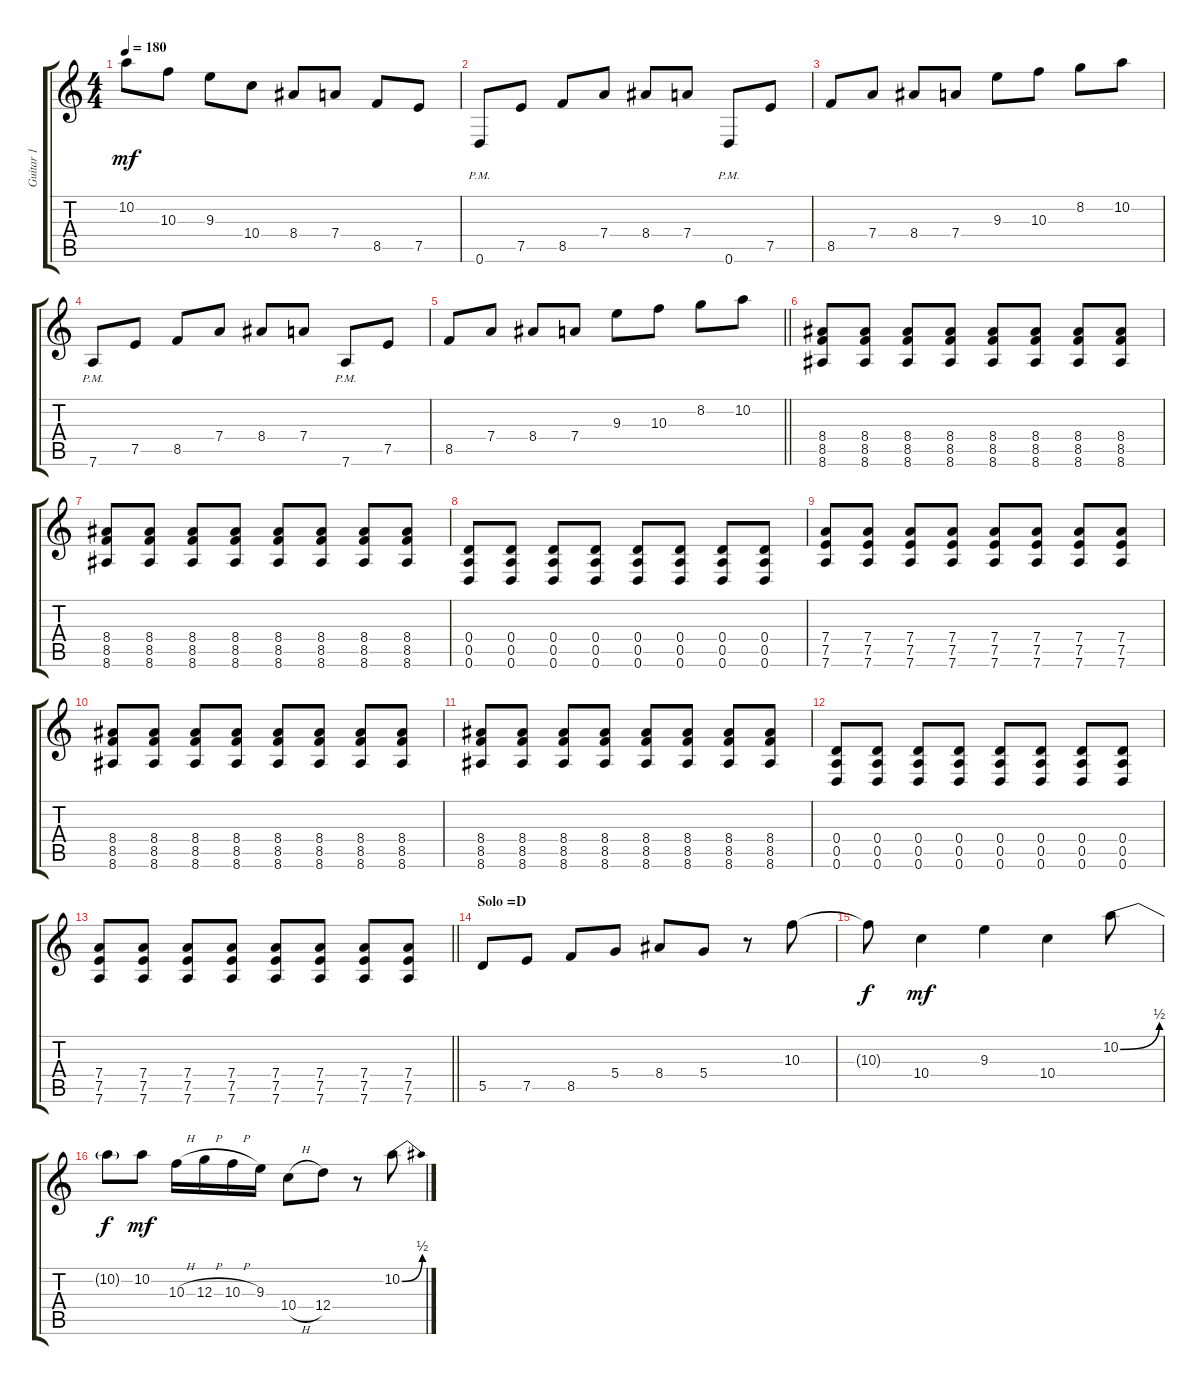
\track ("Guitar 1" "Guitar 1") {instrument distortionguitar}
\staff {score tabs}
\tuning (E4 B3 G3 D3 A2 D2) {hide}
\ts (4 4)
\tempo 180
\clef g2
\ks c
10.2.8{dy mf} 10.3.8 9.3.8 10.4.8 8.4.8 7.4.8 8.5.8 7.5.8 |
0.6{pm}.8 7.5.8 8.5.8 7.4.8 8.4.8 7.4.8 0.6{pm}.8 7.5.8 |
8.5.8 7.4.8 8.4.8 7.4.8 9.3.8 10.3.8 8.2.8 10.2.8 |
7.6{pm}.8 7.5.8 8.5.8 7.4.8 8.4.8 7.4.8 7.6{pm}.8 7.5.8 |
\barLineRight lightlight
8.5.8 7.4.8 8.4.8 7.4.8 9.3.8 10.3.8 8.2.8 10.2.8 |
\section ("" "")
(8.4 8.5 8.6).8 (8.4 8.5 8.6).8 (8.4 8.5 8.6).8 (8.4 8.5 8.6).8 (8.4 8.5 8.6).8 (8.4 8.5 8.6).8 (8.4 8.5 8.6).8 (8.4 8.5 8.6).8 |
(8.4 8.5 8.6).8 (8.4 8.5 8.6).8 (8.4 8.5 8.6).8 (8.4 8.5 8.6).8 (8.4 8.5 8.6).8 (8.4 8.5 8.6).8 (8.4 8.5 8.6).8 (8.4 8.5 8.6).8 |
(0.4 0.5 0.6).8 (0.4 0.5 0.6).8 (0.4 0.5 0.6).8 (0.4 0.5 0.6).8 (0.4 0.5 0.6).8 (0.4 0.5 0.6).8 (0.4 0.5 0.6).8 (0.4 0.5 0.6).8 |
(7.4 7.5 7.6).8 (7.4 7.5 7.6).8 (7.4 7.5 7.6).8 (7.4 7.5 7.6).8 (7.4 7.5 7.6).8 (7.4 7.5 7.6).8 (7.4 7.5 7.6).8 (7.4 7.5 7.6).8 |
(8.4 8.5 8.6).8 (8.4 8.5 8.6).8 (8.4 8.5 8.6).8 (8.4 8.5 8.6).8 (8.4 8.5 8.6).8 (8.4 8.5 8.6).8 (8.4 8.5 8.6).8 (8.4 8.5 8.6).8 |
(8.4 8.5 8.6).8 (8.4 8.5 8.6).8 (8.4 8.5 8.6).8 (8.4 8.5 8.6).8 (8.4 8.5 8.6).8 (8.4 8.5 8.6).8 (8.4 8.5 8.6).8 (8.4 8.5 8.6).8 |
(0.4 0.5 0.6).8 (0.4 0.5 0.6).8 (0.4 0.5 0.6).8 (0.4 0.5 0.6).8 (0.4 0.5 0.6).8 (0.4 0.5 0.6).8 (0.4 0.5 0.6).8 (0.4 0.5 0.6).8 |
\barLineRight lightlight
(7.4 7.5 7.6).8 (7.4 7.5 7.6).8 (7.4 7.5 7.6).8 (7.4 7.5 7.6).8 (7.4 7.5 7.6).8 (7.4 7.5 7.6).8 (7.4 7.5 7.6).8 (7.4 7.5 7.6).8 |
\section ("" "Solo =D")
5.5.8 7.5.8 8.5.8 5.4.8 8.4.8 5.4.8 r.8 10.3.8 |
10.3{t}.8{dy f} 10.4.4{dy mf} 9.3.4 10.4.4 10.2{be (bend 0 0 60 2)}.8 |
10.2{t}.8{dy f} 10.2.8{dy mf} 10.3{h}.16 12.3{h}.16 10.3{h}.16 9.3.16 10.4{h}.8 12.4.8 r.8 10.2{be (bend 0 0 60 2)}.8
